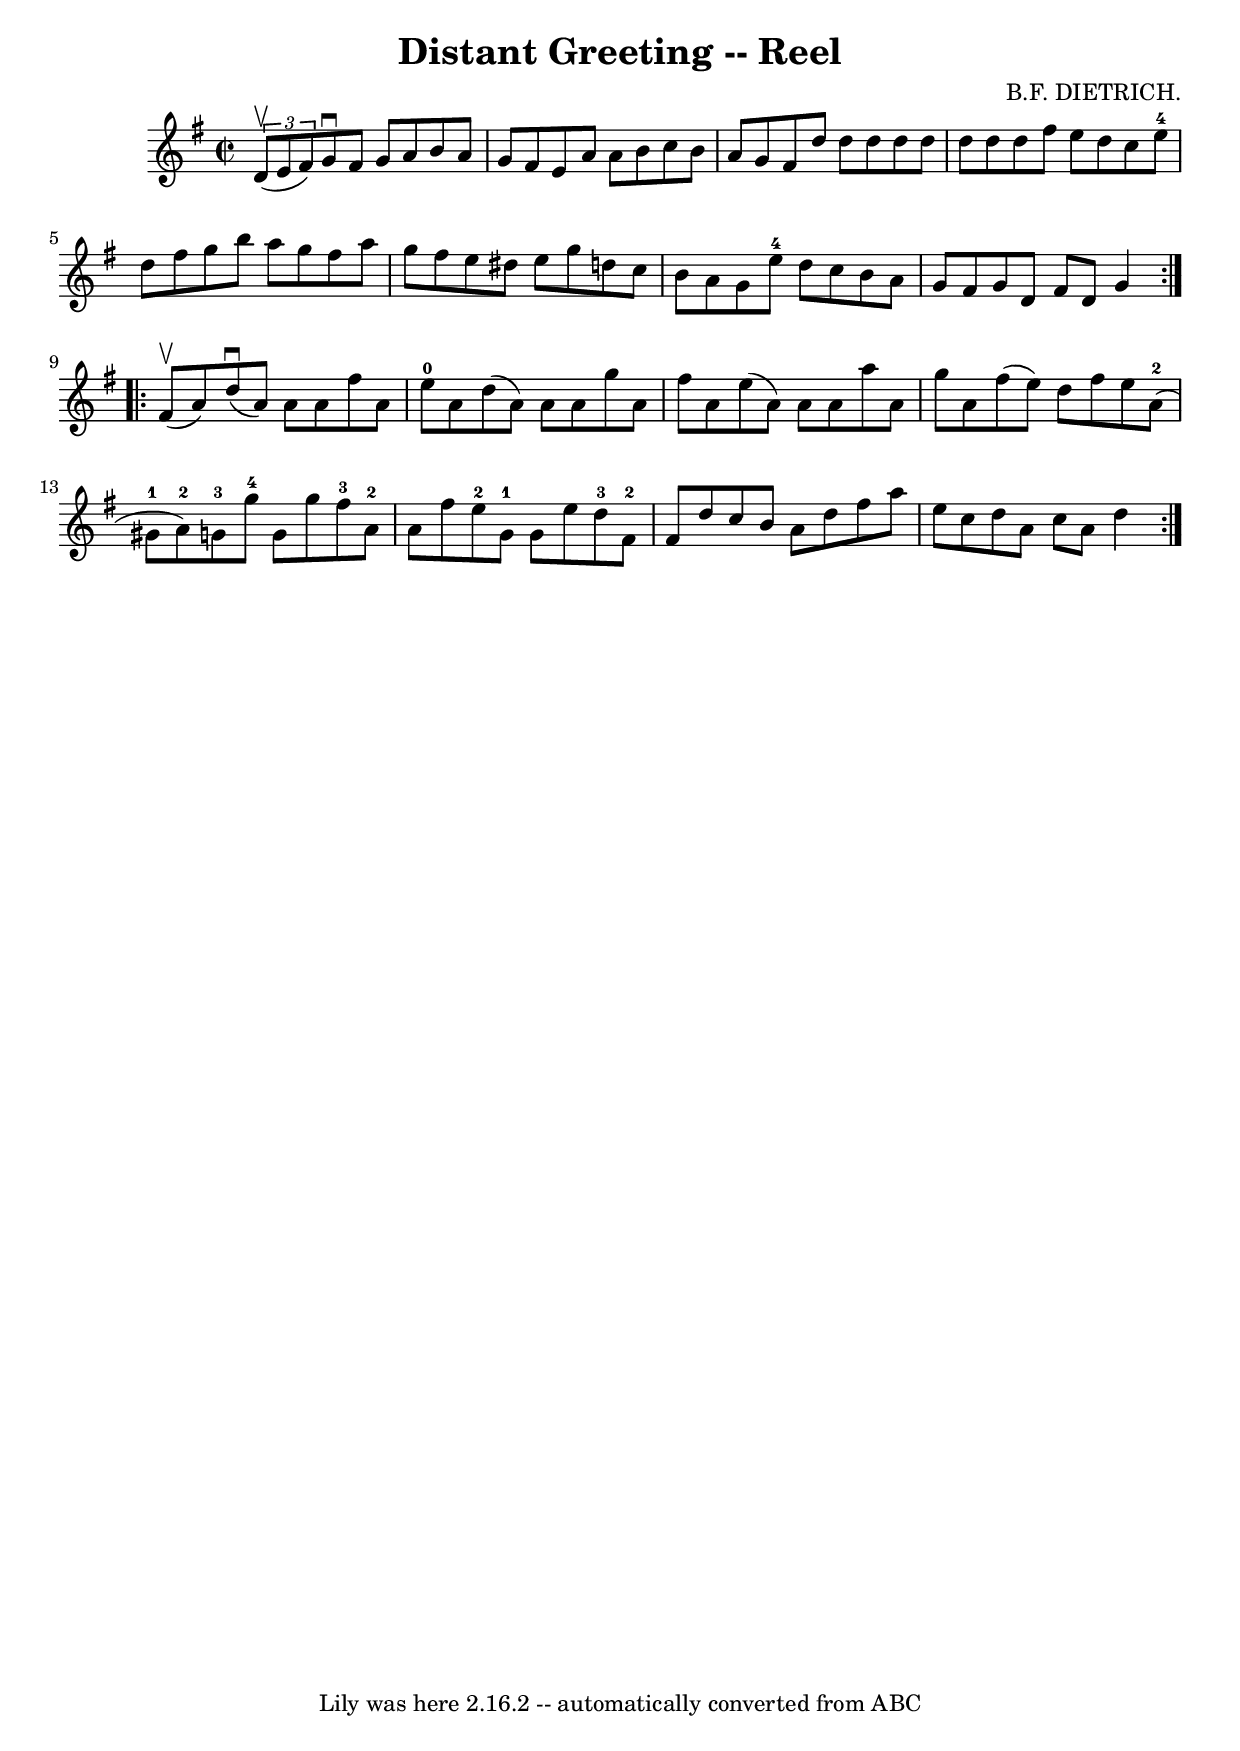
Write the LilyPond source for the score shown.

\version "2.16.2"
\include "Mammoth.ily"
\header {
  %% book = "Ryan's Mammoth Collection"
 composer = "B.F. DIETRICH."
 crossRefNumber = "1"
 footnotes = "\\\\368"
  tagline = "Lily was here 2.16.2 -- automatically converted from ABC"
  title = "Distant Greeting -- Reel"

}
voicedefault =  {



  \repeat volta 2 {

    \override Staff.TimeSignature #'style = #'C
    \time 2/2 
    \key g \major
    \times 2/3 { d'8^\upbow(e'8 fis'8)  	       }   |
 g'8^\downbow fis'8 g'8 a'8 b'8 a'8 g'8 fis'8   |
 e'8 a'8 a'8 b'8 c''8 b'8 a'8 g'8    |
 fis'8 d''8 d''8 d''8 d''8 d''8 d''8 d''8     |
 d''8 fis''8 e''8 d''8 c''8 e''8-4 d''8 fis''8      |
 g''8 b''8 a''8 g''8 fis''8 a''8 g''8 fis''8    |
 e''8 dis''8 e''8 g''8 d''!8 c''8 b'8 a'8     |
 g'8 e''8-4 d''8 c''8 b'8 a'8 g'8 fis'8     |
 g'8 d'8 fis'8 d'8 g'4    
  }     
  \repeat volta 2 { fis'8^\upbow(a'8)  |
 d''8^\downbow(a'8) a'8 a'8 fis''8 a'8 e''8-0 a'8     |
 d''8 (a'8) a'8 a'8 g''8 a'8 fis''8 a'8     |
 e''8 (a'8) a'8 a'8 a''8 a'8 g''8 a'8     |
 fis''8 (e''8) d''8 fis''8 e''8 a'8-2(gis'8-1 a'8-2)    |
 g'8-3 g''8-4 g'8 g''8 fis''8-3 a'8-2 a'8 fis''8     |
    
 e''8-2 g'8-1 g'8 e''8 d''8-3 fis'8-2 fis'8 d''8     |
 c''8 b'8 a'8 d''8 fis''8 a''8 e''8 c''8  |
 d''8 a'8 c''8 a'8 d''4    
  }   

}

\score{
  <<

    \context Staff="default"
    {
      \voicedefault 
      
    }

  >>
  \layout {
    
  }
  \midi {
  }

}
